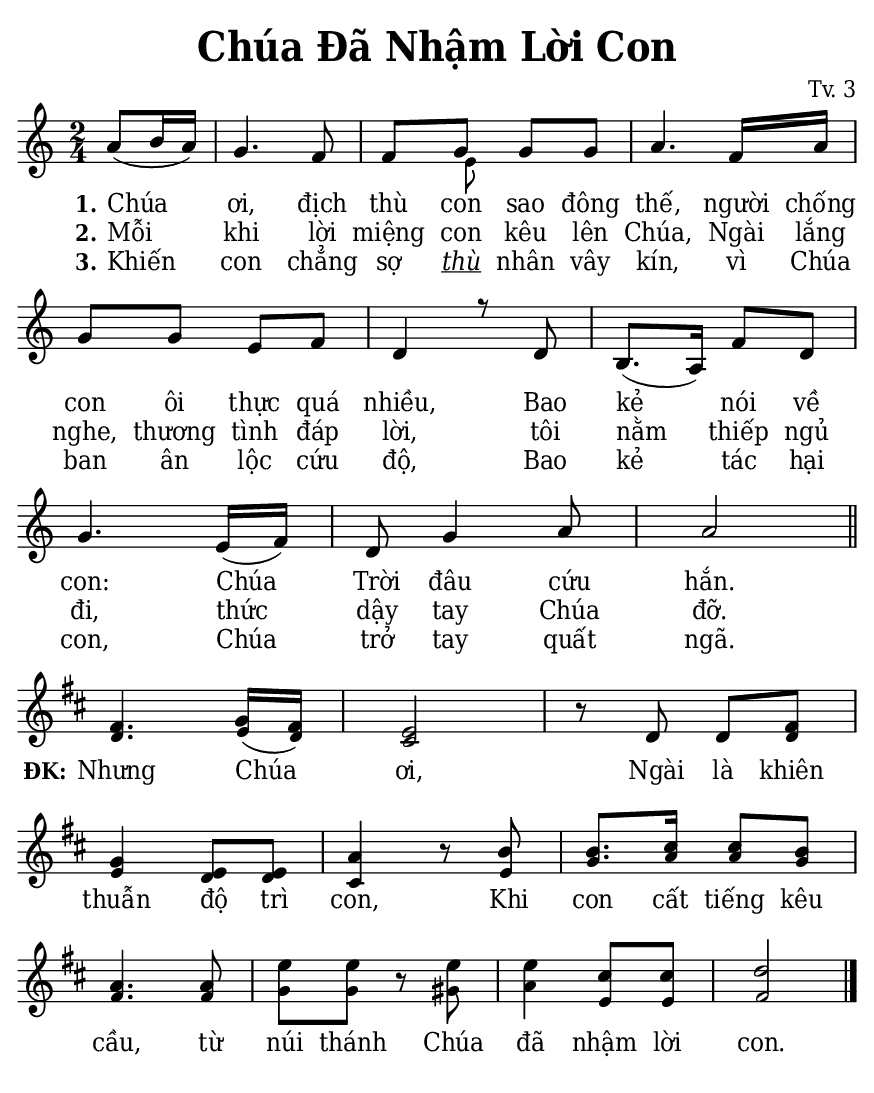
% Cài đặt chung\
\version "2.22.1"
\include "english.ly"

\header {
  title = \markup { \fontsize #1 "Chúa Đã Nhậm Lời Con" }
  composer = "Tv. 3"
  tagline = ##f
}

% Nhạc phiên khúc
nhacPhienKhucSop = \relative c'' {
  \partial 4 a8 _(b16 a) |
  g4. f8 |
  f
  <<
    {
      \voiceOne
      g
    }
    \new Voice = "splitpart" {
      \voiceTwo
      \once \override NoteColumn.force-hshift = #1
      \once \tiny e
    }
  >>
  g g |
  a4. f16 a |
  g8 g e f |
  d4 r8 d |
  b8. _(a16) f'8 d |
  g4. e16 _(f) |
  d8 g4 a8 |
  a2 \bar "||" \break
  
  \set Staff.explicitKeySignatureVisibility = #end-of-line-invisible
  \key d \major
  fs4. g16 (fs) |
  e2 |
  r8 d d fs |
  g4 e8 e |
  a4 r8 b |
  b8. cs16 cs8 b |
  a4. a8 |
  e' e r e |
  e4 cs8 cs |
  d2 \bar "|."
}

nhacPhienKhucAlto = \relative c' {
  r4
  R2*9
  
  \set Staff.explicitKeySignatureVisibility = #end-of-line-invisible
  \key d \major
  d4. e16 (d) |
  cs2 |
  r8 d d d |
  e4 d8 d |
  cs4 r8 e |
  g8. a16 a8 g |
  fs4. fs8 |
  g g r gs |
  a4 e8 e |
  fs2
}

% Lời phiên khúc
loiPhienKhucSop = \lyrics {
  <<
    {
      \set stanza = "1."
      Chúa ơi, địch thù con sao đông thế,
      người chống con ôi thực quá nhiều,
      Bao kẻ nói về con:
      Chúa Trời đâu cứu hắn.
    }
    \new Lyrics {
	    \set associatedVoice = "beSop"
	    \set stanza = "2."
	    Mỗi khi lời miệng con kêu lên Chúa,
	    Ngài lắng nghe, thương tình đáp lời,
	    tôi nằm thiếp ngủ đi,
	    thức dậy tay Chúa đỡ.
    }
    \new Lyrics {
	    \set associatedVoice = "beSop"
	    \set stanza = "3."
	    Khiến con chẳng sợ
	    \markup { \underline \italic "thù" }
	    nhân vây kín,
	    vì Chúa ban ân lộc cứu độ,
	    Bao kẻ tác hại con,
	    Chúa trở tay quất ngã.
    }
  >>
  \set stanza = "ĐK:"
  Nhưng Chúa ơi,
  Ngài là khiên thuẫn độ trì con,
  Khi con cất tiếng kêu cầu,
  từ núi thánh Chúa đã nhậm lời con.
}

% Dàn trang
\paper {
  #(set-paper-size "a5")
  top-margin = 3\mm
  bottom-margin = 3\mm
  left-margin = 3\mm
  right-margin = 3\mm
  indent = #0
  #(define fonts
	 (make-pango-font-tree "Deja Vu Serif Condensed"
	 		       "Deja Vu Serif Condensed"
			       "Deja Vu Serif Condensed"
			       (/ 20 20)))
  print-page-number = ##f
  system-system-spacing = #'((basic-distance . 0.1) (padding . 2.5))
}

TongNhip = {
  \key c \major \time 2/4
  \set Timing.beamExceptions = #'()
  \set Timing.baseMoment = #(ly:make-moment 1/4)
}

% Đổi kích thước nốt cho bè phụ
notBePhu =
#(define-music-function (font-size music) (number? ly:music?)
   (for-some-music
     (lambda (m)
       (if (music-is-of-type? m 'rhythmic-event)
           (begin
             (set! (ly:music-property m 'tweaks)
                   (cons `(font-size . ,font-size)
                         (ly:music-property m 'tweaks)))
             #t)
           #f))
     music)
   music)

\score {
  \new ChoirStaff <<
    \new Staff \with {
        \consists "Merge_rests_engraver"
        printPartCombineTexts = ##f
      }
      <<
      \new Voice \TongNhip \partCombine 
        \nhacPhienKhucSop
        \notBePhu -1 { \nhacPhienKhucAlto }
      \new NullVoice = beSop \nhacPhienKhucSop
      \new Lyrics \lyricsto beSop \loiPhienKhucSop
      >>
  >>
  \layout {
    \override Lyrics.LyricSpace.minimum-distance = #1.5
    \override Score.BarNumber.break-visibility = ##(#f #f #f)
    \override Score.SpacingSpanner.uniform-stretching = ##t
  } 
}
